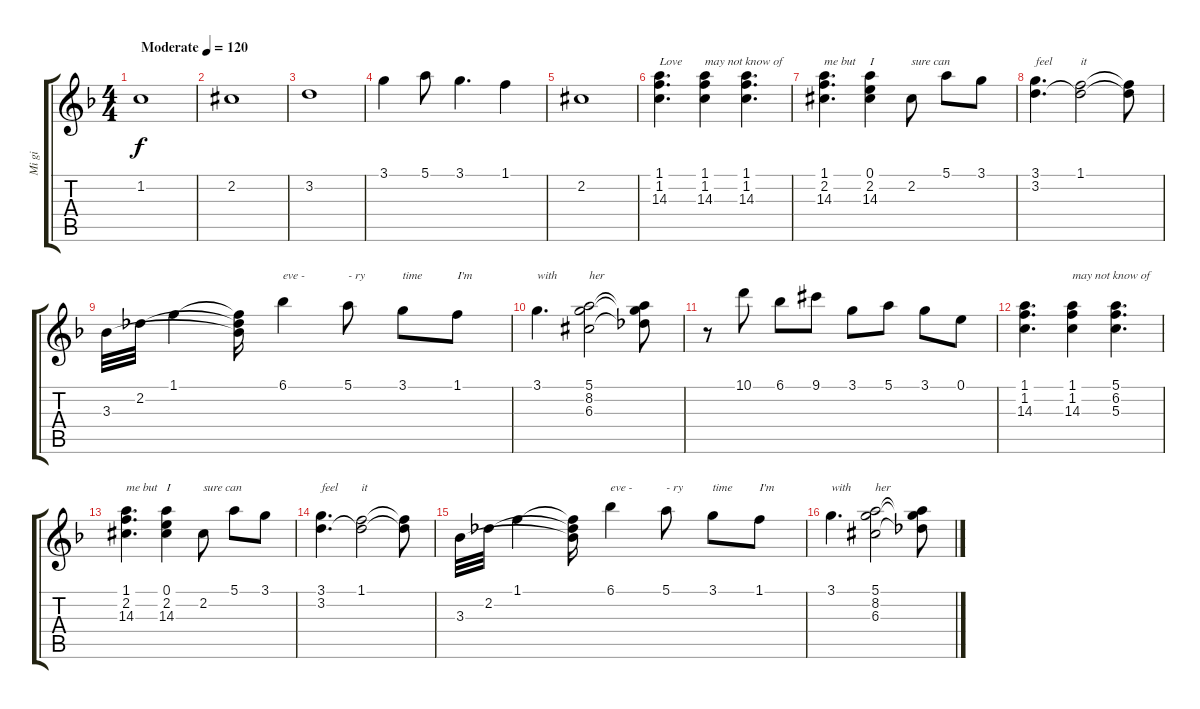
\track ("Mi gi" "Mi gi") {instrument electricguitarjazz}
\staff {score tabs}
\tuning (E4 B3 G3 D3 A2 E2) {hide}
\ts (4 4)
\tempo (120 "Moderate")
\clef g2
\ks f
1.2.1{dy f instrument electricguitarjazz} |
2.2{acc #}.1 |
3.2.1 |
3.1.4 5.1.8 3.1.4{d} 1.1.4 |
2.2{acc #}.1 |
(1.1 1.2 14.3).4{d txt "Love"} (1.1 1.2 14.3).4{txt "may not know of"} (1.1 1.2 14.3).4{d} |
(1.1 2.2{acc #} 14.3).4{d txt "me but"} (0.1 2.2{acc #} 14.3).4{txt "I"} 2.2{acc #}.8{txt "sure can"} 5.1.8 3.1.8 |
(3.1 3.2).4{d txt "feel"} (1.1 3.2{t}).2{txt "it"} (1.1{t} 3.2{t}).8 |
3.3.32 2.2.32 1.1.4 (1.1{t} 2.2{t} 3.3{t}).16 6.1.4{txt "eve -"} 5.1.8{txt "- ry"} 3.1.8{txt "time"} 1.1.8{txt "I'm"} |
3.1.4{d txt "with"} (5.1 8.2 6.3{acc #}).2{txt "her"} (5.1{t} 8.2{t} 6.3{t}).8 |
r.8 10.1.8 6.1.8 9.1{acc #}.8 3.1.8 5.1.8 3.1.8 0.1.8 |
(1.1 1.2 14.3).4{d} (1.1 1.2 14.3).4{txt "may not know of"} (5.1 6.2 5.3).4{d} |
(1.1 2.2{acc #} 14.3).4{d txt "me but"} (0.1 2.2{acc #} 14.3).4{txt "I"} 2.2{acc #}.8{txt "sure can"} 5.1.8 3.1.8 |
(3.1 3.2).4{d txt "feel"} (1.1 3.2{t}).2{txt "it"} (1.1{t} 3.2{t}).8 |
3.3.32 2.2.32 1.1.4 (1.1{t} 2.2{t} 3.3{t}).16 6.1.4{txt "eve -"} 5.1.8{txt "- ry"} 3.1.8{txt "time"} 1.1.8{txt "I'm"} |
3.1.4{d txt "with"} (5.1 8.2 6.3{acc #}).2{txt "her"} (5.1{t} 8.2{t} 6.3{t}).8
